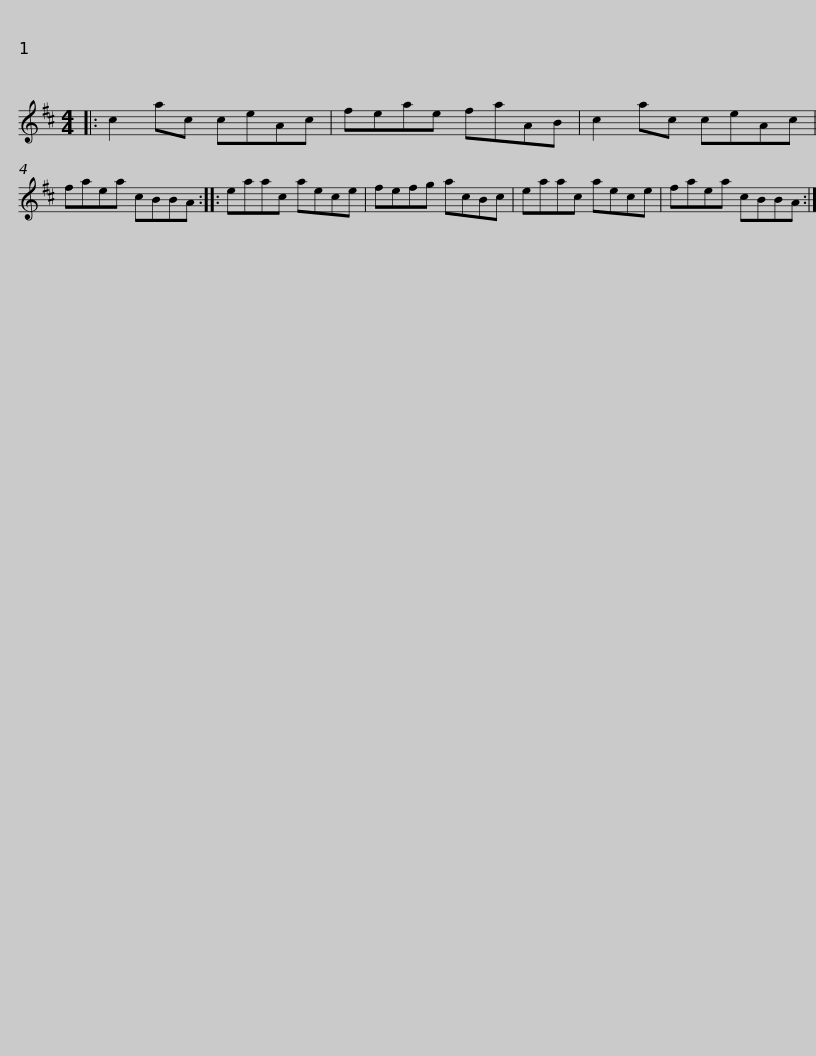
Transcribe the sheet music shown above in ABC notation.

X:1
L:1/8
M:4/4
I:linebreak $
K:D
V:1 treble
V:1
|: c2 ac ceAc | feae faAB | c2 ac ceAc | faea cBBA :: eaac aece |$ %5
 fefg acBc | eaac aece | faea cBBA :| %8
